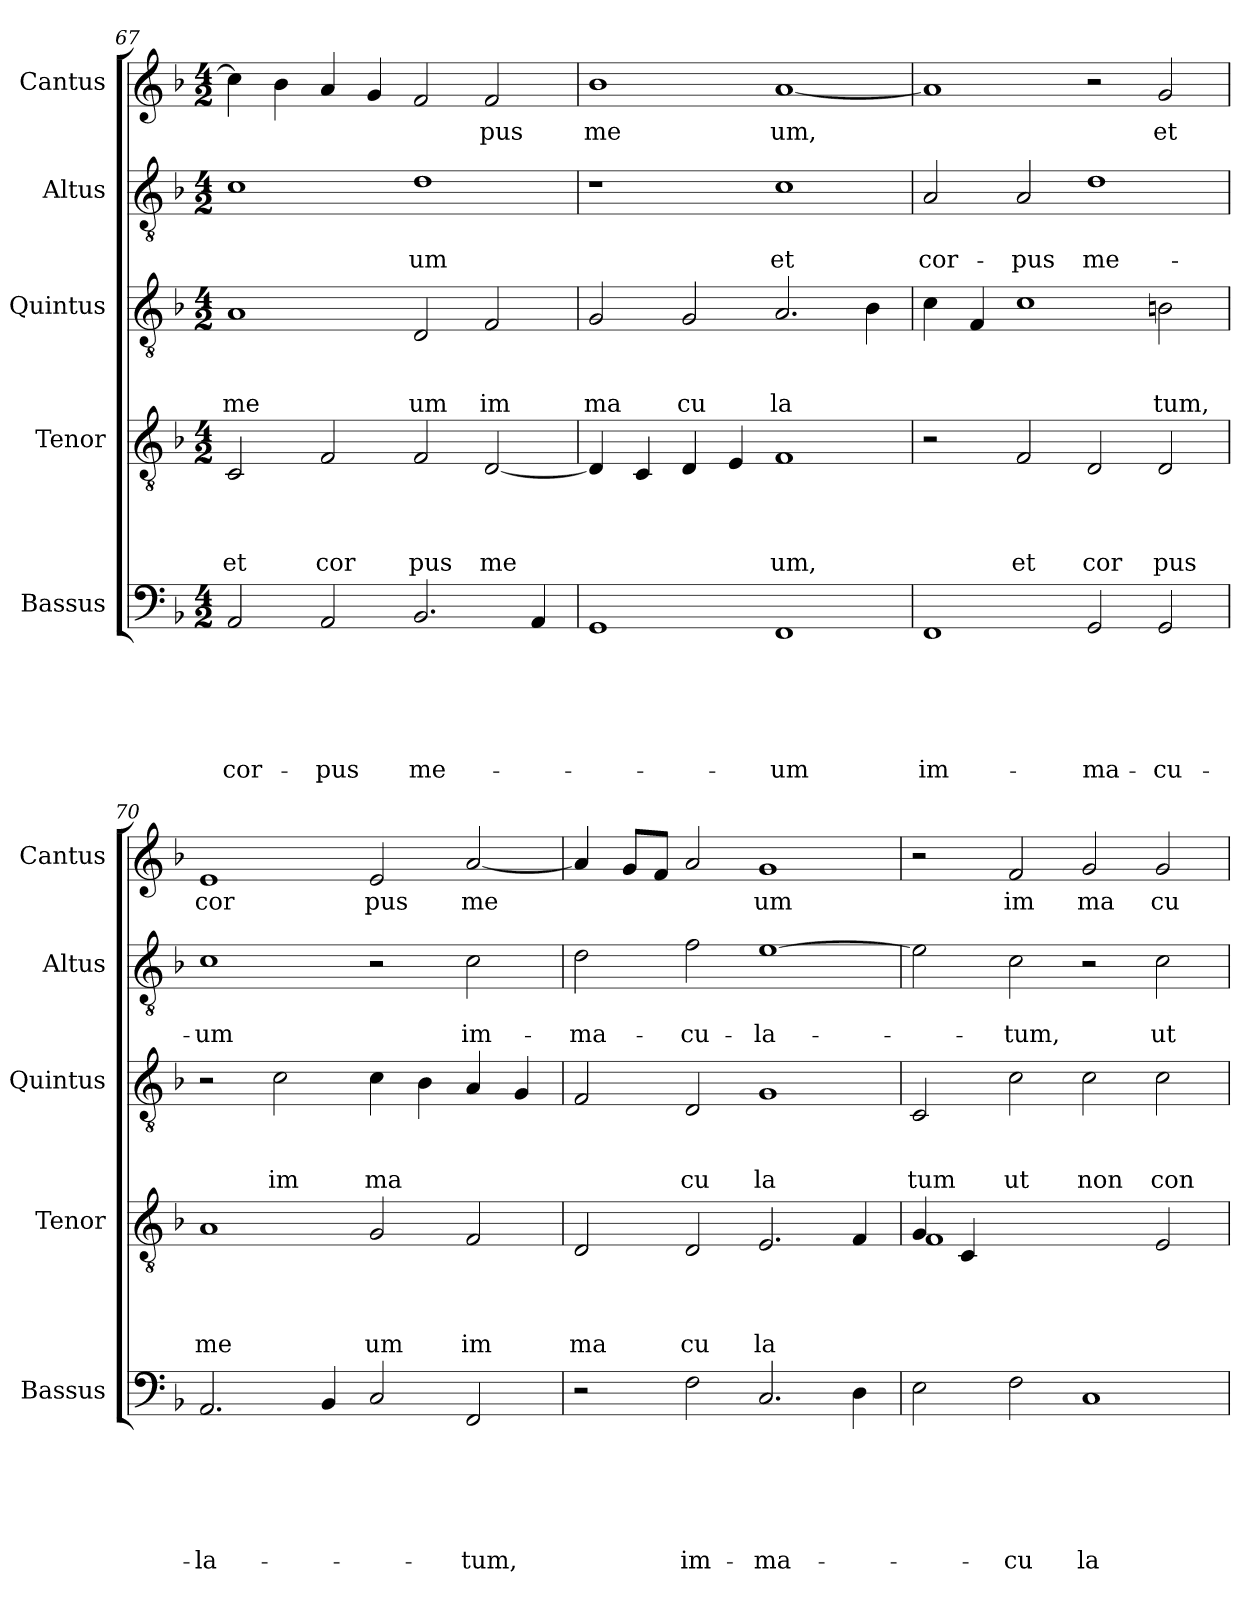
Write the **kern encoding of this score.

**kern	**text	**text	**text	**text	**text	**text	**kern	**text	**text	**text	**text	**kern	**text	**text	**text	**kern	**text	**text	**kern	**text
*part5	*part5	*part5	*part5	*part5	*part5	*part5	*part4	*part4	*part4	*part4	*part4	*part3	*part3	*part3	*part3	*part2	*part2	*part2	*part1	*part1
*staff5	*staff5	*staff5	*staff5	*staff5	*staff5	*staff5	*staff4	*staff4	*staff4	*staff4	*staff4	*staff3	*staff3	*staff3	*staff3	*staff2	*staff2	*staff2	*staff1	*staff1
*I"Bassus	*	*	*	*	*	*	*I"Tenor	*	*	*	*	*I"Quintus	*	*	*	*I"Altus	*	*	*I"Cantus	*
*I'Bassus	*	*	*	*	*	*	*I'Tenor	*	*	*	*	*I'Quintus	*	*	*	*I'Altus	*	*	*I'Cantus	*
*clefF4	*	*	*	*	*	*	*clefGv2	*	*	*	*	*clefGv2	*	*	*	*clefGv2	*	*	*clefG2	*
*k[b-]	*	*	*	*	*	*	*k[b-]	*	*	*	*	*k[b-]	*	*	*	*k[b-]	*	*	*k[b-]	*
*F:	*	*	*	*	*	*	*F:	*	*	*	*	*F:	*	*	*	*F:	*	*	*F:	*
*M4/2	*	*	*	*	*	*	*M4/2	*	*	*	*	*M4/2	*	*	*	*M4/2	*	*	*M4/2	*
=67	=67	=67	=67	=67	=67	=67	=67	=67	=67	=67	=67	=67	=67	=67	=67	=67	=67	=67	=67	=67
!	!	!	!	!	!	!LO:LY:b	!	!	!	!	!LO:LY:b	!	!	!	!LO:LY:b	!	!	!	!	!
2AA/	.	.	.	.	.	cor-	2C/	.	.	.	et	1A	.	.	me	1c	.	.	4cc\]	.
.	.	.	.	.	.	.	.	.	.	.	.	.	.	.	.	.	.	.	4b-\	.
!	!	!	!	!	!	!LO:LY:b	!	!	!	!	!LO:LY:b	!	!	!	!	!	!	!	!	!
2AA/	.	.	.	.	.	-pus	2F/	.	.	.	cor	.	.	.	.	.	.	.	4a/	.
.	.	.	.	.	.	.	.	.	.	.	.	.	.	.	.	.	.	.	4g/	.
!	!	!	!	!	!	!LO:LY:b	!	!	!	!	!LO:LY:b	!	!	!	!LO:LY:b	!	!	!LO:LY:b	!	!
2.BB-/	.	.	.	.	.	me-	2F/	.	.	.	pus	2D/	.	.	um	1d	.	-um	2f/	.
!	!	!	!	!	!	!	!	!	!	!	!LO:LY:b	!	!	!	!LO:LY:b	!	!	!	!	!LO:LY:b
.	.	.	.	.	.	.	[<2D/	.	.	.	me	2F/	.	.	im	.	.	.	2f/	pus
4AA/	.	.	.	.	.	.	.	.	.	.	.	.	.	.	.	.	.	.	.	.
=68	=68	=68	=68	=68	=68	=68	=68	=68	=68	=68	=68	=68	=68	=68	=68	=68	=68	=68	=68	=68
!	!	!	!	!	!	!	!	!	!	!	!	!	!	!	!LO:LY:b	!	!	!	!	!LO:LY:b
1GG	.	.	.	.	.	.	4D/]	.	.	.	.	2G/	.	.	ma	1r	.	.	1b-	me
.	.	.	.	.	.	.	4C/	.	.	.	.	.	.	.	.	.	.	.	.	.
!	!	!	!	!	!	!	!	!	!	!	!	!	!	!	!LO:LY:b	!	!	!	!	!
.	.	.	.	.	.	.	4D/	.	.	.	.	2G/	.	.	cu	.	.	.	.	.
.	.	.	.	.	.	.	4E/	.	.	.	.	.	.	.	.	.	.	.	.	.
!	!	!	!	!	!	!LO:LY:b	!	!	!	!	!LO:LY:b	!	!	!	!LO:LY:b	!	!	!LO:LY:b	!	!LO:LY:b
1FF	.	.	.	.	.	-um	1F	.	.	.	um,	2.A/	.	.	la	1c	.	et	[<1a	um,
.	.	.	.	.	.	.	.	.	.	.	.	4B-\	.	.	.	.	.	.	.	.
=69	=69	=69	=69	=69	=69	=69	=69	=69	=69	=69	=69	=69	=69	=69	=69	=69	=69	=69	=69	=69
!	!	!	!	!	!	!LO:LY:b	!	!	!	!	!	!	!	!	!	!	!	!LO:LY:b	!	!
1FF	.	.	.	.	.	im-	2r	.	.	.	.	4c\	.	.	.	2A/	.	cor-	1a]	.
.	.	.	.	.	.	.	.	.	.	.	.	4F/	.	.	.	.	.	.	.	.
!	!	!	!	!	!	!	!	!	!	!	!LO:LY:b	!	!	!	!	!	!	!LO:LY:b	!	!
.	.	.	.	.	.	.	2F/	.	.	.	et	1c	.	.	.	2A/	.	-pus	.	.
!	!	!	!	!	!	!LO:LY:b	!	!	!	!	!LO:LY:b	!	!	!	!	!	!	!LO:LY:b	!	!
2GG/	.	.	.	.	.	-ma-	2D/	.	.	.	cor	.	.	.	.	1d	.	me-	2r	.
!	!	!	!	!	!	!LO:LY:b	!	!	!	!	!LO:LY:b	!	!	!	!LO:LY:b	!	!	!	!	!LO:LY:b
2GG/	.	.	.	.	.	-cu-	2D/	.	.	.	pus	2Bn\	.	.	tum,	.	.	.	2g/	et
=70	=70	=70	=70	=70	=70	=70	=70	=70	=70	=70	=70	=70	=70	=70	=70	=70	=70	=70	=70	=70
!	!	!	!	!	!	!LO:LY:b	!	!	!	!	!LO:LY:b	!	!	!	!	!	!	!LO:LY:b	!	!LO:LY:b
2.AA/	.	.	.	.	.	-la-	1A	.	.	.	me	2r	.	.	.	1c	.	-um	1e	cor
!	!	!	!	!	!	!	!	!	!	!	!	!	!	!	!LO:LY:b	!	!	!	!	!
.	.	.	.	.	.	.	.	.	.	.	.	2c\	.	.	im	.	.	.	.	.
4BB-/	.	.	.	.	.	.	.	.	.	.	.	.	.	.	.	.	.	.	.	.
!	!	!	!	!	!	!	!	!	!	!	!LO:LY:b	!	!	!	!LO:LY:b	!	!	!	!	!LO:LY:b
2C/	.	.	.	.	.	.	2G/	.	.	.	um	4c\	.	.	ma	2r	.	.	2e/	pus
.	.	.	.	.	.	.	.	.	.	.	.	4B-\	.	.	.	.	.	.	.	.
!	!	!	!	!	!	!LO:LY:b	!	!	!	!	!LO:LY:b	!	!	!	!	!	!	!LO:LY:b	!	!LO:LY:b
2FF/	.	.	.	.	.	-tum,	2F/	.	.	.	im	4A/	.	.	.	2c\	.	im-	[<2a/	me
.	.	.	.	.	.	.	.	.	.	.	.	4G/	.	.	.	.	.	.	.	.
=71	=71	=71	=71	=71	=71	=71	=71	=71	=71	=71	=71	=71	=71	=71	=71	=71	=71	=71	=71	=71
!	!	!	!	!	!	!	!	!	!	!	!LO:LY:b	!	!	!	!	!	!	!LO:LY:b	!	!
2r	.	.	.	.	.	.	2D/	.	.	.	ma	2F/	.	.	.	2d\	.	-ma-	4a/]	.
.	.	.	.	.	.	.	.	.	.	.	.	.	.	.	.	.	.	.	8g/L	.
.	.	.	.	.	.	.	.	.	.	.	.	.	.	.	.	.	.	.	8f/J	.
!	!	!	!	!	!	!LO:LY:b	!	!	!	!	!LO:LY:b	!	!	!	!LO:LY:b	!	!	!LO:LY:b	!	!
2F\	.	.	.	.	.	im-	2D/	.	.	.	cu	2D/	.	.	cu	2f\	.	-cu-	2a/	.
!	!	!	!	!	!	!LO:LY:b	!	!	!	!	!LO:LY:b	!	!	!	!LO:LY:b	!	!	!LO:LY:b	!	!LO:LY:b
2.C/	.	.	.	.	.	-ma-	2.E/	.	.	.	la	1G	.	.	la	[<1e	.	-la-	1g	um
4D\	.	.	.	.	.	.	4F/	.	.	.	.	.	.	.	.	.	.	.	.	.
!!LO:LB:g=z
=72	=72	=72	=72	=72	=72	=72	=72	=72	=72	=72	=72	=72	=72	=72	=72	=72	=72	=72	=72	=72
*	*	*	*	*	*	*	*^	*	*	*	*	*	*	*	*	*	*	*	*	*
!	!	!	!	!	!	!	!	!	!	!	!	!	!	!	!	!LO:LY:b	!	!	!	!	!
2E\	.	.	.	.	.	.	4G/	1F	.	.	.	.	2C/	.	.	tum	2e\]	.	.	2r	.
.	.	.	.	.	.	.	4C/	.	.	.	.	.	.	.	.	.	.	.	.	.	.
!	!	!	!	!	!	!LO:LY:b	!	!	!	!	!	!	!	!	!	!LO:LY:b	!	!	!LO:LY:b	!	!LO:LY:b
2F\	.	.	.	.	.	-cu	1ryy	.	.	.	.	.	2c\	.	.	ut	2c\	.	-tum,	2f/	im
!	!	!	!	!	!	!LO:LY:b	!	!	!	!	!	!	!	!	!	!LO:LY:b	!	!	!	!	!LO:LY:b
1C	.	.	.	.	.	la	.	1ryy	.	.	.	.	2c\	.	.	non	2r	.	.	2g/	ma
!	!	!	!	!	!	!	!	!	!	!	!	!	!	!	!	!LO:LY:b	!	!	!LO:LY:b	!	!LO:LY:b
.	.	.	.	.	.	.	2E/	.	.	.	.	.	2c\	.	.	con	2c\	.	ut	2g/	cu
*	*	*	*	*	*	*	*v	*v	*	*	*	*	*	*	*	*	*	*	*	*	*
=	=	=	=	=	=	=	=	=	=	=	=	=	=	=	=	=	=	=	=	=
*-	*-	*-	*-	*-	*-	*-	*-	*-	*-	*-	*-	*-	*-	*-	*-	*-	*-	*-	*-	*-
